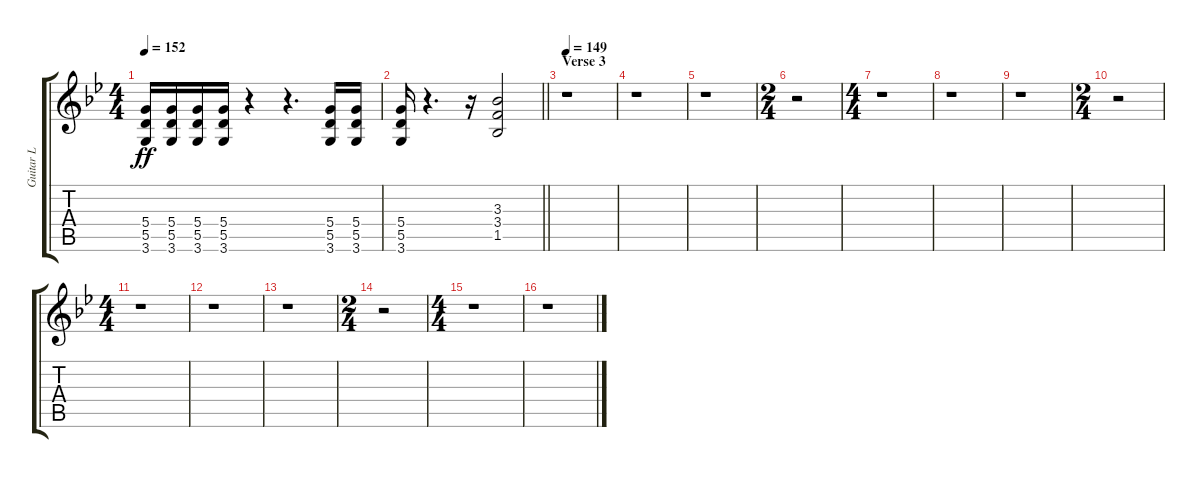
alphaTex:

\track ("Guitar L" "Guitar L") {instrument distortionguitar}
\staff {score tabs}
\tuning (E4 B3 G3 D3 A2 E2) {hide}
\ts (4 4)
\tempo 152
\clef g2
\ks bb
(5.4 5.5 3.6).16{dy ff} (5.4 5.5 3.6).16 (5.4 5.5 3.6).16 (5.4 5.5 3.6).16 r.4 r.4{d} (5.4 5.5 3.6).16 (5.4 5.5 3.6).16 |
\barLineRight lightlight
(5.4 5.5 3.6).16 r.4{d} r.16 (3.3 3.4 1.5).2 |
\section ("" "Verse 3")
\tempo 149
r.1 |
r.1 |
r.1 |
\ts (2 4)
r.2 |
\ts (4 4)
r.1 |
r.1 |
r.1 |
\ts (2 4)
r.2 |
\ts (4 4)
r.1 |
r.1 |
r.1 |
\ts (2 4)
r.2 |
\ts (4 4)
r.1 |
r.1
